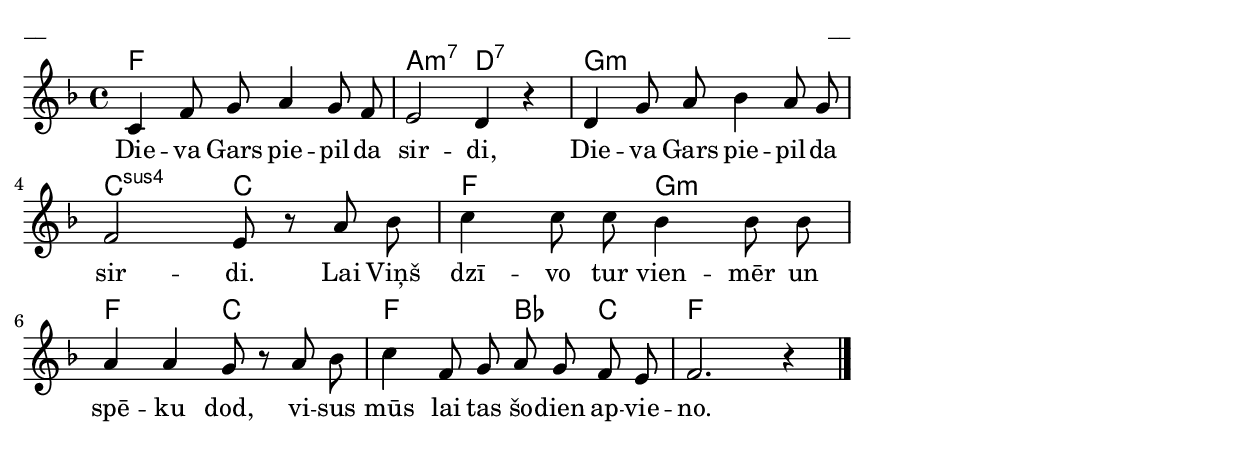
\version "2.13.18"

\paper {
line-width = 14\cm
left-margin = 0.4\cm
between-system-padding = 0.1\cm
between-system-space = 0.1\cm
}

\layout {
indent = #0
ragged-last = ##f
}

chordsA = \chordmode {
f1 a2:min7 d:7 g1:min c2:sus4 c f g:min f c f bes4 c f1
}

voiceA = \relative c' {
\clef "treble"
\key f \major
\time 4/4

c4 f8 g a4 g8 f | e2 d4 r | d g8 a bes4 a8 g | f2 e8 r a bes | c4 c8 c bes4 bes8 bes | a4 a g8 r a bes | c4 f,8 g a g f e | f2. r4 \bar"|."
}

lyricA = \lyricmode {
Die -- va Gars pie -- pil -- da sir -- di, Die -- va Gars pie -- pil -- da sir -- di. Lai Viņš dzī -- vo tur vien -- mēr un spē -- ku dod, vi -- sus mūs lai tas šo -- dien ap -- vie -- no.
}


fullScore = <<
\new ChordNames { \chordsA }
\new Staff {
<<
\new Voice = "voiceA" { \oneVoice \autoBeamOff \voiceA }
\lyricsto "voiceA" \new Lyrics \lyricA
>>
}
>>


\score {
\fullScore
\header { piece = "__" opus = "__" }
}
\markup { \with-color #(x11-color 'white) \sans \smaller "aaa" }
\score {
\unfoldRepeats
\fullScore
\midi {
\context { \Staff \remove "Staff_performer" }
\context { \Voice \consists "Staff_performer" }
}
}


